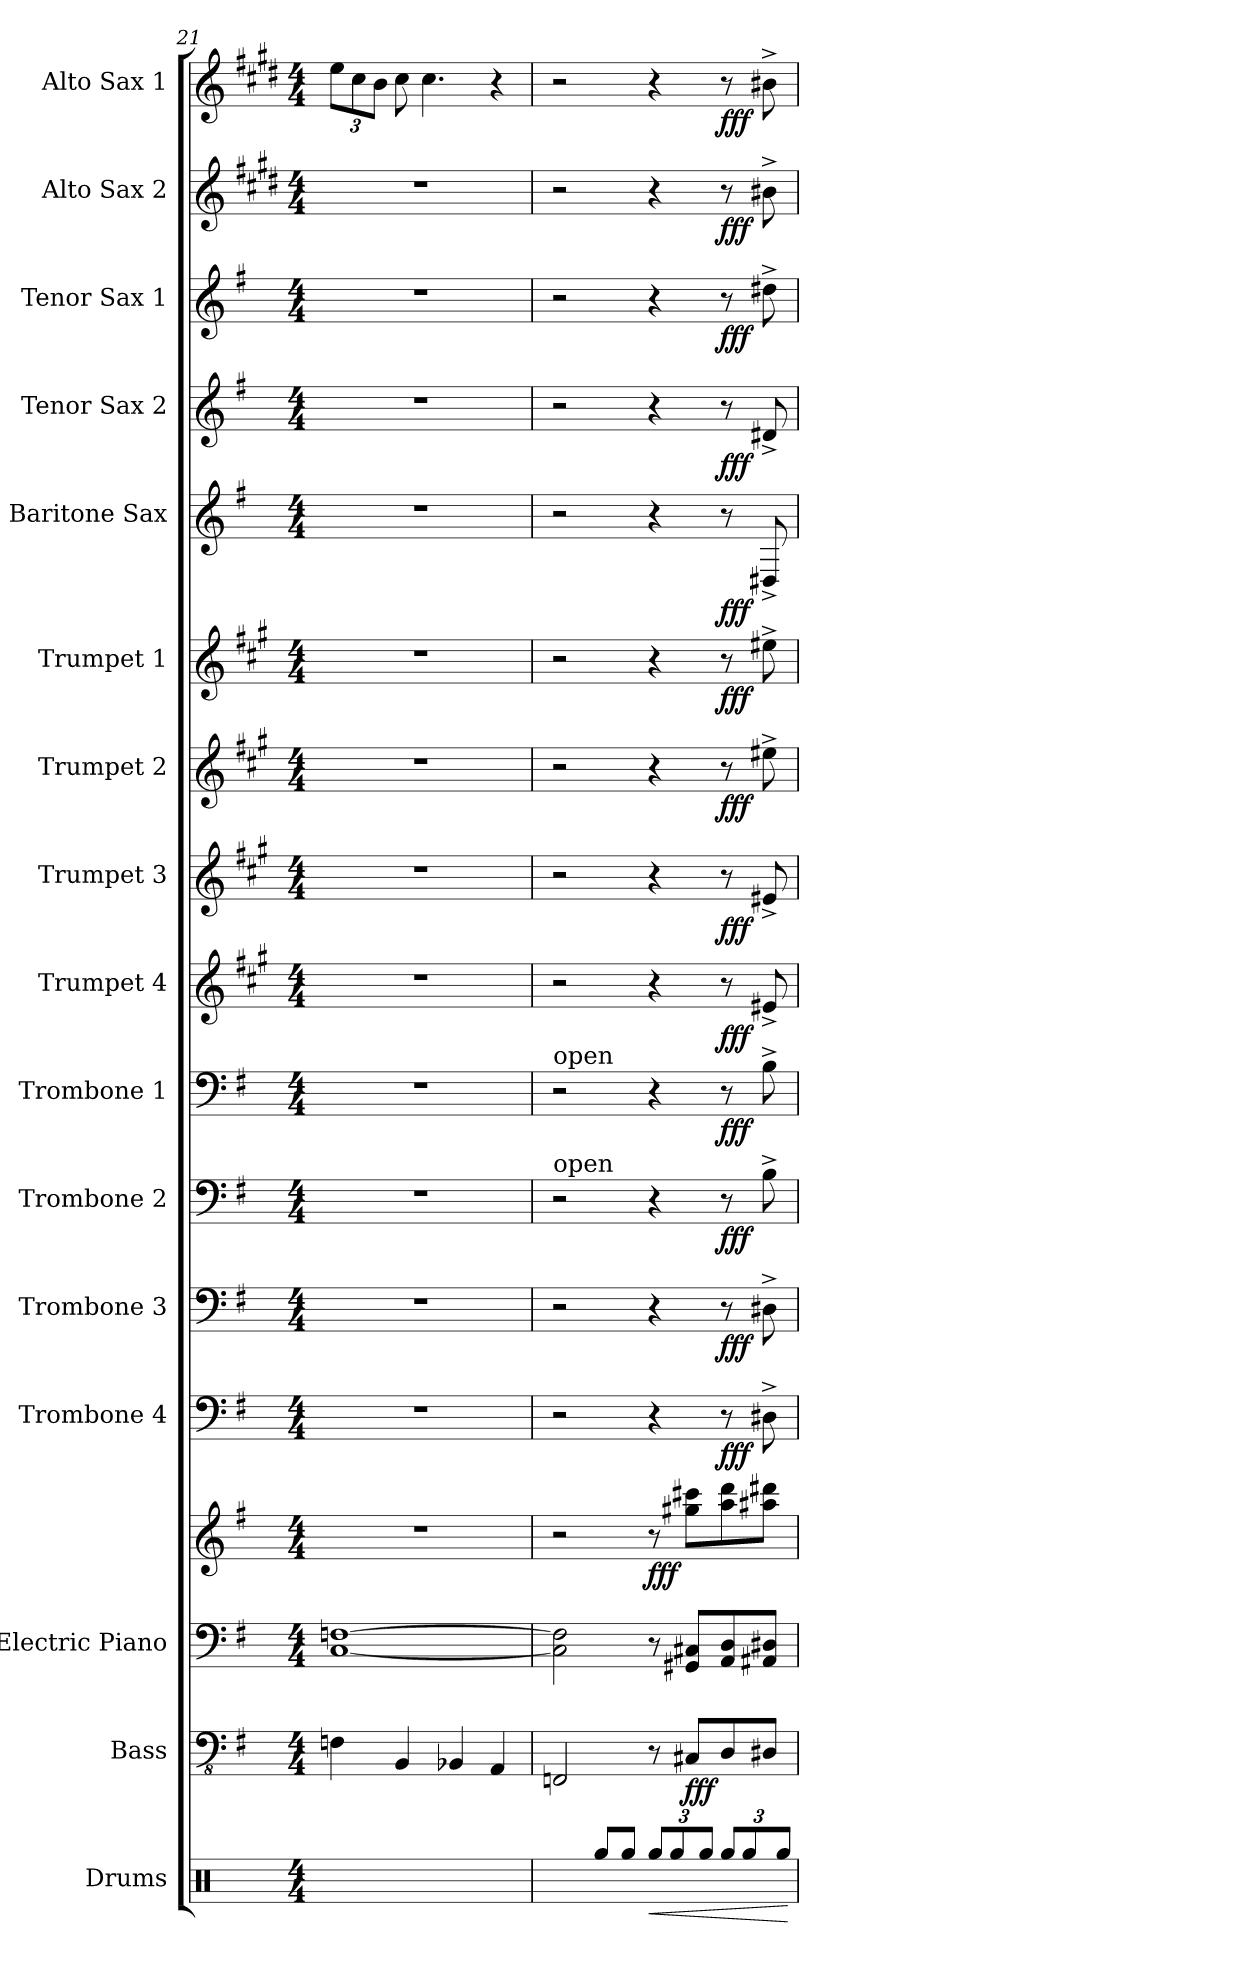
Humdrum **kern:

**kern	**dynam	**kern	**dynam	**kern	**kern	**dynam	**kern	**dynam	**kern	**dynam	**kern	**dynam	**kern	**dynam	**kern	**dynam	**kern	**dynam	**kern	**dynam	**kern	**dynam	**kern	**dynam	**kern	**dynam	**kern	**dynam	**kern	**dynam	**kern	**dynam
*part16	*part16	*part15	*part15	*part14	*part14	*part14	*part13	*part13	*part12	*part12	*part11	*part11	*part10	*part10	*part9	*part9	*part8	*part8	*part7	*part7	*part6	*part6	*part5	*part5	*part4	*part4	*part3	*part3	*part2	*part2	*part1	*part1
*staff17	*staff17	*staff16	*staff16	*staff15	*staff14	*staff14/15	*staff13	*staff13	*staff12	*staff12	*staff11	*staff11	*staff10	*staff10	*staff9	*staff9	*staff8	*staff8	*staff7	*staff7	*staff6	*staff6	*staff5	*staff5	*staff4	*staff4	*staff3	*staff3	*staff2	*staff2	*staff1	*staff1
*I"Drums	*	*I"Bass	*	*I"Electric Piano	*	*	*I"Trombone 4	*	*I"Trombone 3	*	*I"Trombone 2	*	*I"Trombone 1	*	*I"Trumpet 4	*	*I"Trumpet 3	*	*I"Trumpet 2	*	*I"Trumpet 1	*	*I"Baritone Sax	*	*I"Tenor Sax 2	*	*I"Tenor Sax 1	*	*I"Alto Sax 2	*	*I"Alto Sax 1	*
*I'Drums	*	*I'Bass	*	*I'E. Piano	*	*	*I'Tbn. 4	*	*I'Tbn. 3	*	*I'Tbn. 2	*	*I'Tbn. 1	*	*I'Tpt. 4	*	*I'Tpt. 3	*	*I'Tpt. 2	*	*I'Tpt. 1	*	*I'Bari	*	*I'Tenor 2	*	*I'Tenor 1	*	*I'Alto 2	*	*I'Alto 1	*
*clefX	*	*clefFv4	*	*clefF4	*clefG2	*	*clefF4	*	*clefF4	*	*clefF4	*	*clefF4	*	*clefG2	*	*clefG2	*	*clefG2	*	*clefG2	*	*clefG2	*	*clefG2	*	*clefG2	*	*clefG2	*	*clefG2	*
*	*	*	*	*	*	*	*	*	*	*	*	*	*	*	*ITrd1c2	*	*ITrd1c2	*	*ITrd1c2	*	*ITrd1c2	*	*ITrd12c21	*	*ITrd8c14	*	*ITrd8c14	*	*ITrd5c9	*	*ITrd5c9	*
*k[]	*	*k[f#]	*	*k[f#]	*k[f#]	*	*k[f#]	*	*k[f#]	*	*k[f#]	*	*k[f#]	*	*k[f#]	*	*k[f#]	*	*k[f#]	*	*k[f#]	*	*k[f#]	*	*k[f#]	*	*k[f#]	*	*k[f#]	*	*k[f#]	*
*M4/4	*	*M4/4	*	*M4/4	*M4/4	*	*M4/4	*	*M4/4	*	*M4/4	*	*M4/4	*	*M4/4	*	*M4/4	*	*M4/4	*	*M4/4	*	*M4/4	*	*M4/4	*	*M4/4	*	*M4/4	*	*M4/4	*
*	*	*	*	*	*	*	*	*	*	*	*	*	*	*	*	*	*	*	*	*	*	*	*	*	*	*	*	*	*	*	*Xbrackettup	*
=21	=21	=21	=21	=21	=21	=21	=21	=21	=21	=21	=21	=21	=21	=21	=21	=21	=21	=21	=21	=21	=21	=21	=21	=21	=21	=21	=21	=21	=21	=21	=21	=21
4R	.	4FFn\	.	[1C [1Fn	1r	.	1r	.	1r	.	1r	.	1r	.	1r	.	1r	.	1r	.	1r	.	1r	.	1r	.	1r	.	1r	.	12g\L	.
.	.	.	.	.	.	.	.	.	.	.	.	.	.	.	.	.	.	.	.	.	.	.	.	.	.	.	.	.	.	.	12e\	.
.	.	.	.	.	.	.	.	.	.	.	.	.	.	.	.	.	.	.	.	.	.	.	.	.	.	.	.	.	.	.	12d\J	.
4R	.	4BBB/	.	.	.	.	.	.	.	.	.	.	.	.	.	.	.	.	.	.	.	.	.	.	.	.	.	.	.	.	8e\	.
.	.	.	.	.	.	.	.	.	.	.	.	.	.	.	.	.	.	.	.	.	.	.	.	.	.	.	.	.	.	.	4.e\	.
4R	.	4BBB-X/	.	.	.	.	.	.	.	.	.	.	.	.	.	.	.	.	.	.	.	.	.	.	.	.	.	.	.	.	.	.
4R	.	4AAA/	.	.	.	.	.	.	.	.	.	.	.	.	.	.	.	.	.	.	.	.	.	.	.	.	.	.	.	.	4r	.
=22	=22	=22	=22	=22	=22	=22	=22	=22	=22	=22	=22	=22	=22	=22	=22	=22	=22	=22	=22	=22	=22	=22	=22	=22	=22	=22	=22	=22	=22	=22	=22	=22
!	!	!	!	!	!	!	!	!	!	!	!	!	!LO:TX:a:t=open	!	!	!	!	!	!	!	!	!	!	!	!	!	!	!	!	!	!	!
!	!	!	!	!	!	!	!	!	!	!	!LO:TX:a:t=open	!	!	!	!	!	!	!	!	!	!	!	!	!	!	!	!	!	!	!	!	!
4R	.	2FFFn/	.	2C\] 2F\]	2r	.	2r	.	2r	.	2r	.	2r	.	2r	.	2r	.	2r	.	2r	.	2r	.	2r	.	2r	.	2r	.	2r	.
8Rgg/L	.	.	.	.	.	.	.	.	.	.	.	.	.	.	.	.	.	.	.	.	.	.	.	.	.	.	.	.	.	.	.	.
8Rgg/J	.	.	.	.	.	.	.	.	.	.	.	.	.	.	.	.	.	.	.	.	.	.	.	.	.	.	.	.	.	.	.	.
*Xbrackettup	*	*	*	*	*	*	*	*	*	*	*	*	*	*	*	*	*	*	*	*	*	*	*	*	*	*	*	*	*	*	*	*
!	!LO:HP:b	!	!	!	!	!LO:DY:b	!	!	!	!	!	!	!	!	!	!	!	!	!	!	!	!	!	!	!	!	!	!	!	!	!	!
12Rgg/L	<	8r	.	8r	8r	fff	4r	.	4r	.	4r	.	4r	.	4r	.	4r	.	4r	.	4r	.	4r	.	4r	.	4r	.	4r	.	4r	.
12Rgg/	.	.	.	.	.	.	.	.	.	.	.	.	.	.	.	.	.	.	.	.	.	.	.	.	.	.	.	.	.	.	.	.
!	!	!	!LO:DY:b	!	!	!	!	!	!	!	!	!	!	!	!	!	!	!	!	!	!	!	!	!	!	!	!	!	!	!	!	!
.	.	8CC#X/L	fff	8GG#X/ 8C#X/L	8gg#X\ 8ccc#X\L	.	.	.	.	.	.	.	.	.	.	.	.	.	.	.	.	.	.	.	.	.	.	.	.	.	.	.
12Rgg/J	.	.	.	.	.	.	.	.	.	.	.	.	.	.	.	.	.	.	.	.	.	.	.	.	.	.	.	.	.	.	.	.
!	!	!	!	!	!	!	!	!LO:DY:b	!	!LO:DY:b	!	!LO:DY:b	!	!LO:DY:b	!	!LO:DY:b	!	!LO:DY:b	!	!LO:DY:b	!	!LO:DY:b	!	!LO:DY:b	!	!LO:DY:b	!	!LO:DY:b	!	!LO:DY:b	!	!LO:DY:b
12Rgg/L	.	8DD/	.	8AA/ 8D/	8aa\ 8ddd\	.	8r	fff	8r	fff	8r	fff	8r	fff	8r	fff	8r	fff	8r	fff	8r	fff	8r	fff	8r	fff	8r	fff	8r	fff	8r	fff
12Rgg/	.	.	.	.	.	.	.	.	.	.	.	.	.	.	.	.	.	.	.	.	.	.	.	.	.	.	.	.	.	.	.	.
.	.	8DD#X/J	.	8AA#X/ 8D#X/J	8aa#X\ 8ddd#X\J	.	8D#X^\	.	8D#X^\	.	8B^\	.	8B^\	.	8d#X^/	.	8d#X^/	.	8dd#X^\	.	8dd#X^\	.	8DD#X^/	.	8D#X^/	.	8d#X^\	.	8d#X^\	.	8d#X^\	.
12Rgg/J	.	.	.	.	.	.	.	.	.	.	.	.	.	.	.	.	.	.	.	.	.	.	.	.	.	.	.	.	.	.	.	.
.	[	.	.	.	.	.	.	.	.	.	.	.	.	.	.	.	.	.	.	.	.	.	.	.	.	.	.	.	.	.	.	.
=	=	=	=	=	=	=	=	=	=	=	=	=	=	=	=	=	=	=	=	=	=	=	=	=	=	=	=	=	=	=	=	=
*-	*-	*-	*-	*-	*-	*-	*-	*-	*-	*-	*-	*-	*-	*-	*-	*-	*-	*-	*-	*-	*-	*-	*-	*-	*-	*-	*-	*-	*-	*-	*-	*-
